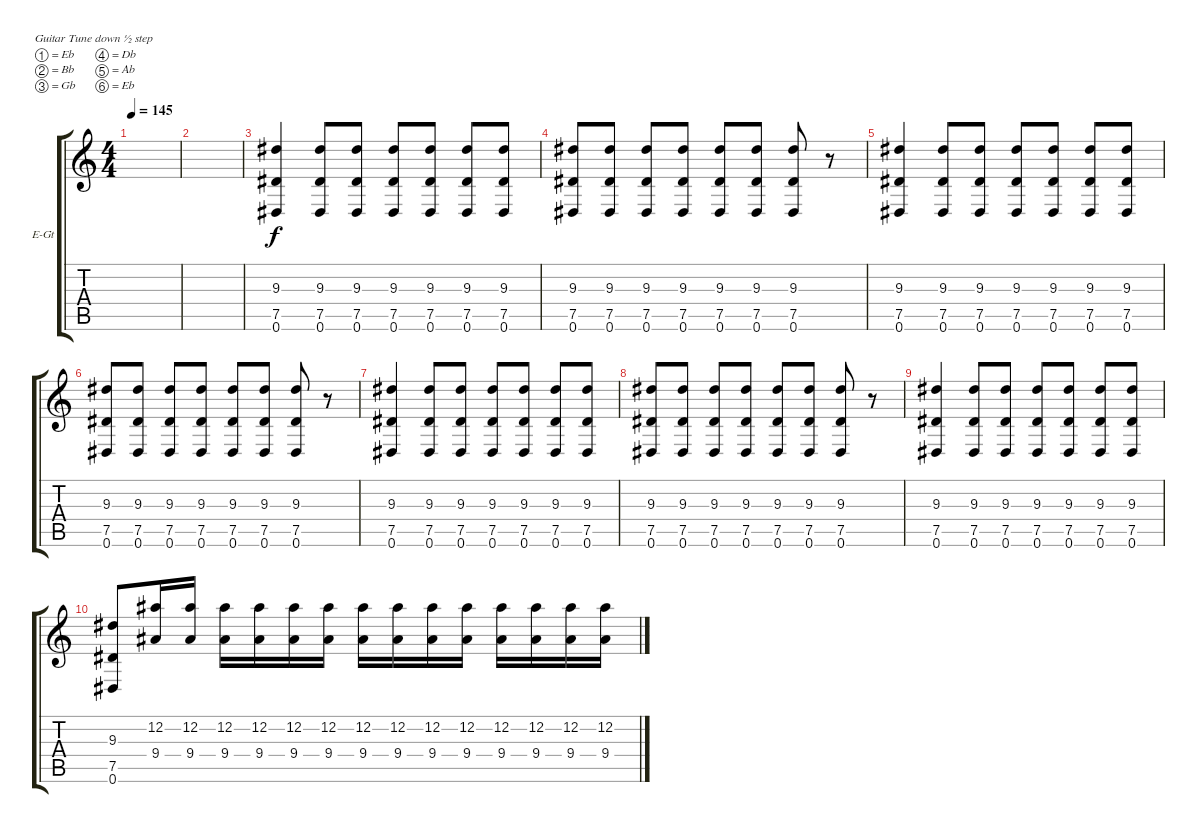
\defaultSystemsLayout 4
\bracketExtendMode groupsimilarinstruments
\firstSystemTrackNameOrientation horizontal
\otherSystemsTrackNameOrientation horizontal
\track ("Electric Guitar" "E-Gt") {instrument overdrivenguitar}
\staff {score tabs}
\tuning (Eb4 Bb3 Gb3 Db3 Ab2 Eb2)
\ts (4 4)
\tempo 145
\clef g2
\scale
0.333333
\ks c
|
|
(0.6 7.5 9.3).4 (0.6 7.5 9.3).8 (0.6 7.5 9.3).8 (0.6 7.5 9.3).8 (0.6 7.5 9.3).8 (0.6 7.5 9.3).8 (0.6 7.5 9.3).8 |
(0.6 7.5 9.3).8 (0.6 7.5 9.3).8 (0.6 7.5 9.3).8 (0.6 7.5 9.3).8 (0.6 7.5 9.3).8 (0.6 7.5 9.3).8 (0.6 7.5 9.3).8 r.8 |
(0.6 7.5 9.3).4 (0.6 7.5 9.3).8 (0.6 7.5 9.3).8 (0.6 7.5 9.3).8 (0.6 7.5 9.3).8 (0.6 7.5 9.3).8 (0.6 7.5 9.3).8 |
(0.6 7.5 9.3).8 (0.6 7.5 9.3).8 (0.6 7.5 9.3).8 (0.6 7.5 9.3).8 (0.6 7.5 9.3).8 (0.6 7.5 9.3).8 (0.6 7.5 9.3).8 r.8 |
(0.6 7.5 9.3).4 (0.6 7.5 9.3).8 (0.6 7.5 9.3).8 (0.6 7.5 9.3).8 (0.6 7.5 9.3).8 (0.6 7.5 9.3).8 (0.6 7.5 9.3).8 |
(0.6 7.5 9.3).8 (0.6 7.5 9.3).8 (0.6 7.5 9.3).8 (0.6 7.5 9.3).8 (0.6 7.5 9.3).8 (0.6 7.5 9.3).8 (0.6 7.5 9.3).8 r.8 |
(0.6 7.5 9.3).4 (0.6 7.5 9.3).8 (0.6 7.5 9.3).8 (0.6 7.5 9.3).8 (0.6 7.5 9.3).8 (0.6 7.5 9.3).8 (0.6 7.5 9.3).8 |
(0.6 7.5 9.3).8 (9.4 12.2).16 (9.4 12.2).16 (9.4 12.2).16 (9.4 12.2).16 (9.4 12.2).16 (9.4 12.2).16 (9.4 12.2).16 (9.4 12.2).16 (9.4 12.2).16 (9.4 12.2).16 (9.4 12.2).16 (9.4 12.2).16 (9.4 12.2).16 (9.4 12.2).16
